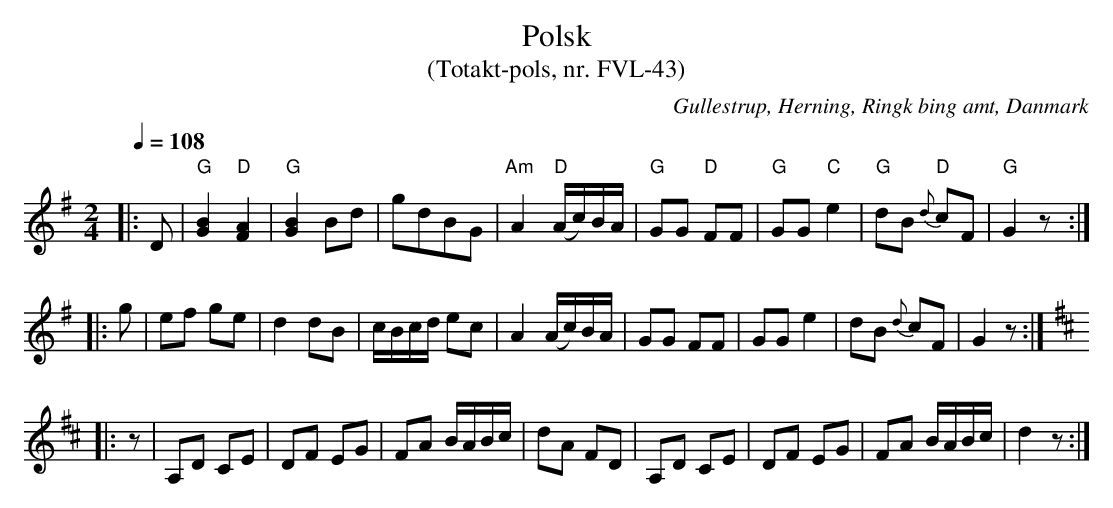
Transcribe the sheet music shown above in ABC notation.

X:1
T:Polsk
T:(Totakt-pols, nr. FVL-43)
O:Gullestrup, Herning, Ringk bing amt, Danmark
M:2/4
L:1/8
Q:1/4=108
K:G
|: D | "G"[GB]2 "D"[FA]2 | "G"[GB]2 Bd | gdBG | "Am"A2 "D"(A/c/)B/A/ | "G"GG "D"FF | "G"GG "C"e2 | "G"dB "D"{d}cF | "G"G2 z :|
|: g | ef ge | d2 dB | c/B/c/d/ ec | A2 (A/c/)B/A/ | GG FF | GG e2 | dB {d}cF | G2 z :|
K:D
|: z | A,D  CE | DF EG | FA B/A/B/c/ | dA FD | A,D  CE | DF EG | FA B/A/B/c/ | d2 z :|
